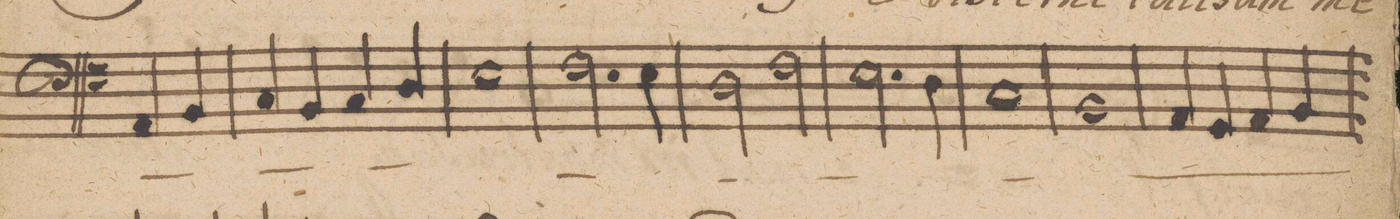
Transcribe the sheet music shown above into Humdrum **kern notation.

**kern	**text
*I"Baſso.	*
*clefF4	*
*k[]	*
*met(C|)	*
*M2/1	*
4AA/	.
4BB/	.
=5-	=5-
4C/	.
4BB/	.
4C/	.
4D/	.
1E	.
=6-	=6-
2.F\	.
4E\	.
2D\	.
2F\	.
=7-	=7-
2.E\	.
4D\	.
1C	.
=8-	=8-
1BB	.
4AA/	.
4GG/	.
4AA/	.
4BB/	.
=9-	=9-
*-	*-
